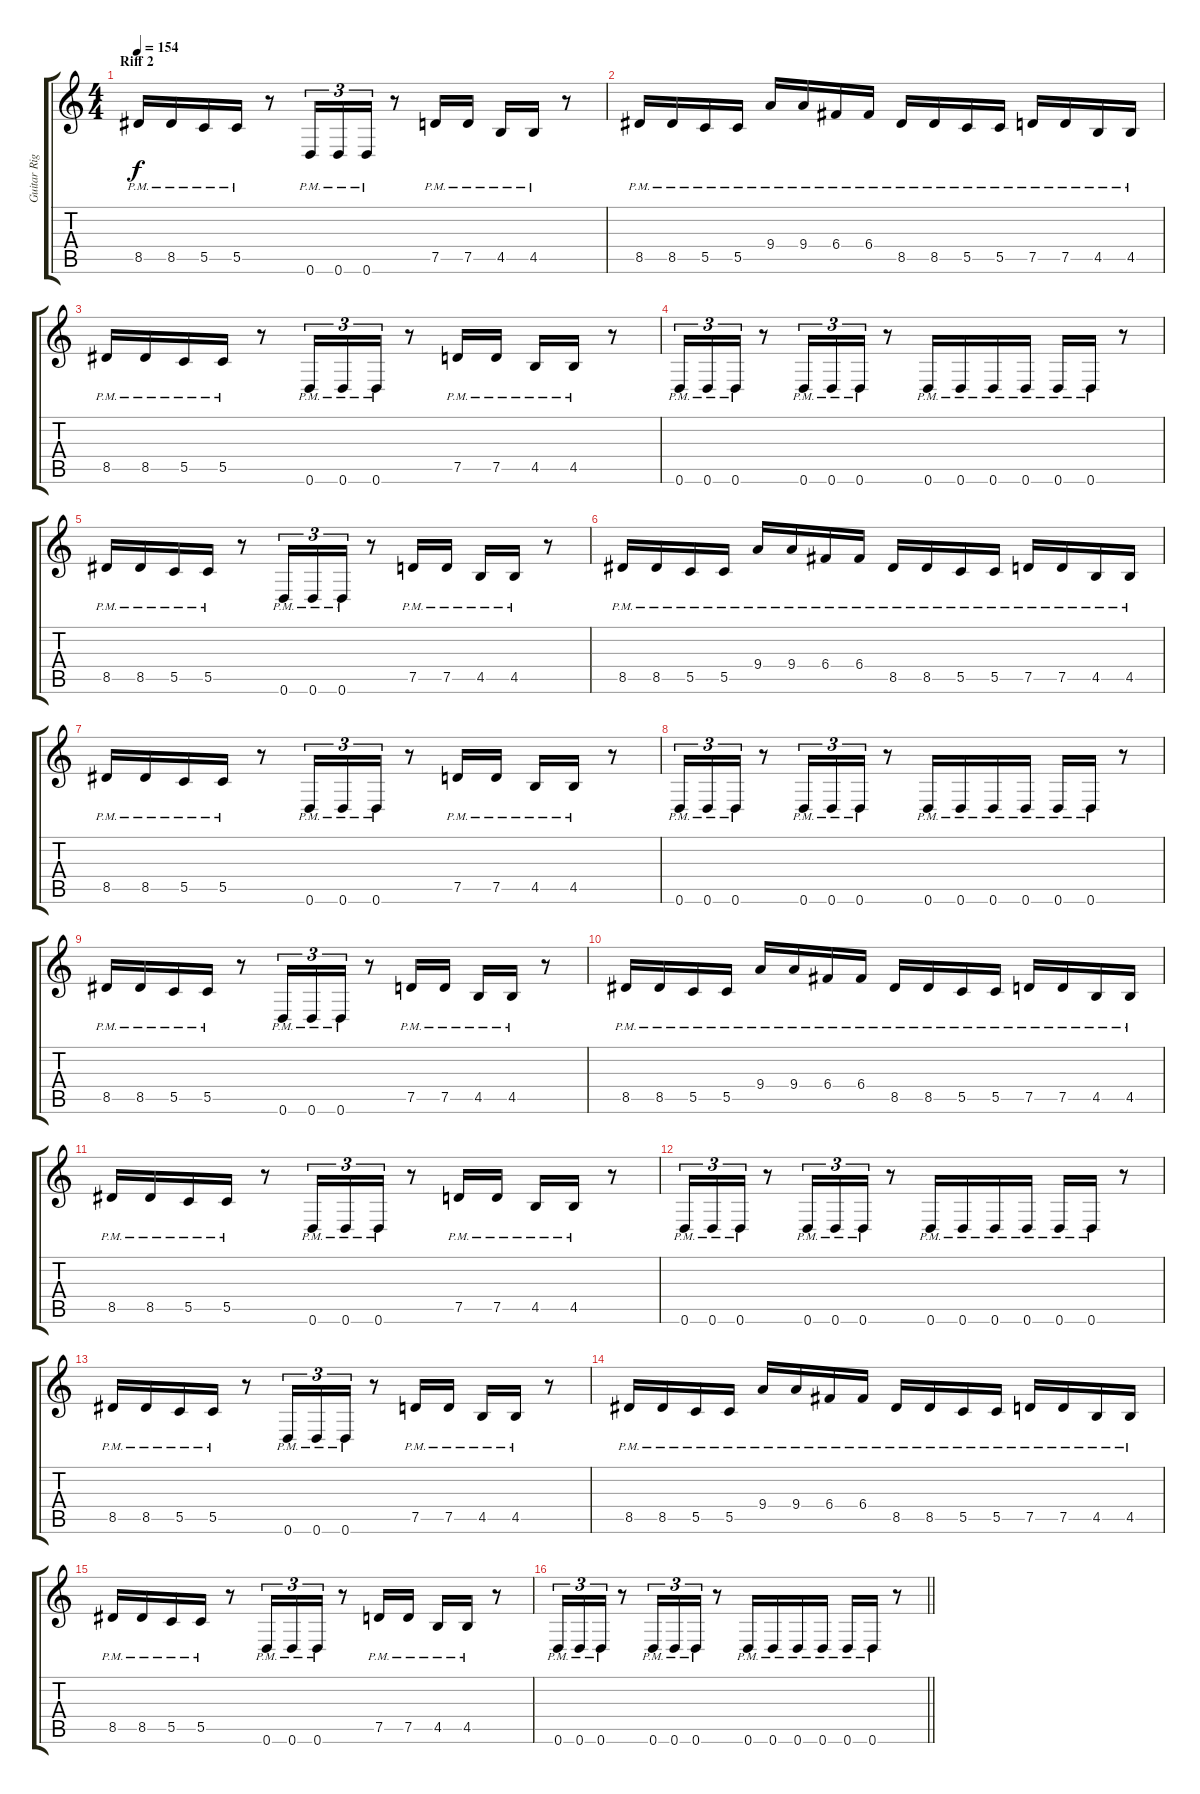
\track ("Guitar Right" "Guitar Rig") {solo instrument distortionguitar}
\staff {score tabs}
\tuning (D4 A3 F3 C3 G2 D2) {hide}
\ts (4 4)
\section ("" "Riff 2")
\tempo 154
\clef g2
\ks c
8.5{pm}.16{dy f} 8.5{pm}.16 5.5{pm}.16 5.5{pm}.16 r.8 0.6{pm}.16{tu (3 2)} 0.6{pm}.16{tu (3 2)} 0.6{pm}.16{tu (3 2)} r.8 7.5{pm}.16 7.5{pm}.16 4.5{pm}.16 4.5{pm}.16 r.8 |
8.5{pm}.16 8.5{pm}.16 5.5{pm}.16 5.5{pm}.16 9.4{pm}.16 9.4{pm}.16 6.4{pm}.16 6.4{pm}.16 8.5{pm}.16 8.5{pm}.16 5.5{pm}.16 5.5{pm}.16 7.5{pm}.16 7.5{pm}.16 4.5{pm}.16 4.5{pm}.16 |
8.5{pm}.16 8.5{pm}.16 5.5{pm}.16 5.5{pm}.16 r.8 0.6{pm}.16{tu (3 2)} 0.6{pm}.16{tu (3 2)} 0.6{pm}.16{tu (3 2)} r.8 7.5{pm}.16 7.5{pm}.16 4.5{pm}.16 4.5{pm}.16 r.8 |
0.6{pm}.16{tu (3 2)} 0.6{pm}.16{tu (3 2)} 0.6{pm}.16{tu (3 2)} r.8 0.6{pm}.16{tu (3 2)} 0.6{pm}.16{tu (3 2)} 0.6{pm}.16{tu (3 2)} r.8 0.6{pm}.16 0.6{pm}.16 0.6{pm}.16 0.6{pm}.16 0.6{pm}.16 0.6{pm}.16 r.8 |
8.5{pm}.16 8.5{pm}.16 5.5{pm}.16 5.5{pm}.16 r.8 0.6{pm}.16{tu (3 2)} 0.6{pm}.16{tu (3 2)} 0.6{pm}.16{tu (3 2)} r.8 7.5{pm}.16 7.5{pm}.16 4.5{pm}.16 4.5{pm}.16 r.8 |
8.5{pm}.16 8.5{pm}.16 5.5{pm}.16 5.5{pm}.16 9.4{pm}.16 9.4{pm}.16 6.4{pm}.16 6.4{pm}.16 8.5{pm}.16 8.5{pm}.16 5.5{pm}.16 5.5{pm}.16 7.5{pm}.16 7.5{pm}.16 4.5{pm}.16 4.5{pm}.16 |
8.5{pm}.16 8.5{pm}.16 5.5{pm}.16 5.5{pm}.16 r.8 0.6{pm}.16{tu (3 2)} 0.6{pm}.16{tu (3 2)} 0.6{pm}.16{tu (3 2)} r.8 7.5{pm}.16 7.5{pm}.16 4.5{pm}.16 4.5{pm}.16 r.8 |
0.6{pm}.16{tu (3 2)} 0.6{pm}.16{tu (3 2)} 0.6{pm}.16{tu (3 2)} r.8 0.6{pm}.16{tu (3 2)} 0.6{pm}.16{tu (3 2)} 0.6{pm}.16{tu (3 2)} r.8 0.6{pm}.16 0.6{pm}.16 0.6{pm}.16 0.6{pm}.16 0.6{pm}.16 0.6{pm}.16 r.8 |
8.5{pm}.16 8.5{pm}.16 5.5{pm}.16 5.5{pm}.16 r.8 0.6{pm}.16{tu (3 2)} 0.6{pm}.16{tu (3 2)} 0.6{pm}.16{tu (3 2)} r.8 7.5{pm}.16 7.5{pm}.16 4.5{pm}.16 4.5{pm}.16 r.8 |
8.5{pm}.16 8.5{pm}.16 5.5{pm}.16 5.5{pm}.16 9.4{pm}.16 9.4{pm}.16 6.4{pm}.16 6.4{pm}.16 8.5{pm}.16 8.5{pm}.16 5.5{pm}.16 5.5{pm}.16 7.5{pm}.16 7.5{pm}.16 4.5{pm}.16 4.5{pm}.16 |
8.5{pm}.16 8.5{pm}.16 5.5{pm}.16 5.5{pm}.16 r.8 0.6{pm}.16{tu (3 2)} 0.6{pm}.16{tu (3 2)} 0.6{pm}.16{tu (3 2)} r.8 7.5{pm}.16 7.5{pm}.16 4.5{pm}.16 4.5{pm}.16 r.8 |
0.6{pm}.16{tu (3 2)} 0.6{pm}.16{tu (3 2)} 0.6{pm}.16{tu (3 2)} r.8 0.6{pm}.16{tu (3 2)} 0.6{pm}.16{tu (3 2)} 0.6{pm}.16{tu (3 2)} r.8 0.6{pm}.16 0.6{pm}.16 0.6{pm}.16 0.6{pm}.16 0.6{pm}.16 0.6{pm}.16 r.8 |
8.5{pm}.16 8.5{pm}.16 5.5{pm}.16 5.5{pm}.16 r.8 0.6{pm}.16{tu (3 2)} 0.6{pm}.16{tu (3 2)} 0.6{pm}.16{tu (3 2)} r.8 7.5{pm}.16 7.5{pm}.16 4.5{pm}.16 4.5{pm}.16 r.8 |
8.5{pm}.16 8.5{pm}.16 5.5{pm}.16 5.5{pm}.16 9.4{pm}.16 9.4{pm}.16 6.4{pm}.16 6.4{pm}.16 8.5{pm}.16 8.5{pm}.16 5.5{pm}.16 5.5{pm}.16 7.5{pm}.16 7.5{pm}.16 4.5{pm}.16 4.5{pm}.16 |
8.5{pm}.16 8.5{pm}.16 5.5{pm}.16 5.5{pm}.16 r.8 0.6{pm}.16{tu (3 2)} 0.6{pm}.16{tu (3 2)} 0.6{pm}.16{tu (3 2)} r.8 7.5{pm}.16 7.5{pm}.16 4.5{pm}.16 4.5{pm}.16 r.8 |
\barLineRight lightlight
0.6{pm}.16{tu (3 2)} 0.6{pm}.16{tu (3 2)} 0.6{pm}.16{tu (3 2)} r.8 0.6{pm}.16{tu (3 2)} 0.6{pm}.16{tu (3 2)} 0.6{pm}.16{tu (3 2)} r.8 0.6{pm}.16 0.6{pm}.16 0.6{pm}.16 0.6{pm}.16 0.6{pm}.16 0.6{pm}.16 r.8
